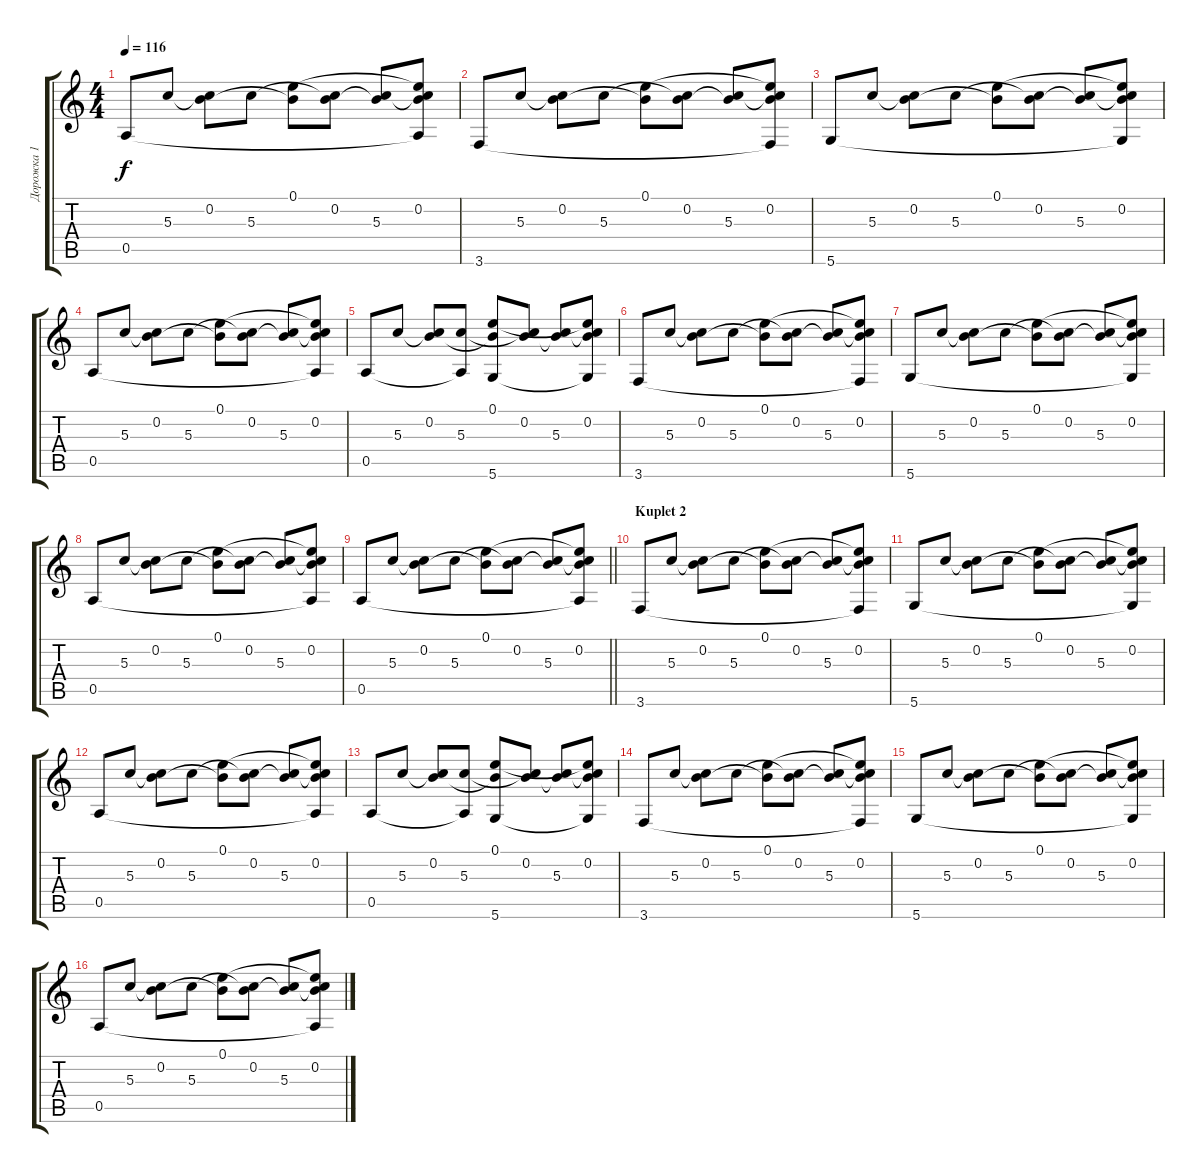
\track ("Дорожка 1" "Дорожка 1") {instrument acousticguitarsteel}
\staff {score tabs}
\tuning (E4 B3 G3 D3 A2 D2) {hide}
\ts (4 4)
\tempo 116
\clef g2
\ks c
0.5.8{dy f} 5.3.8 (0.2 5.3{t}).8 5.3.8 (0.1 0.2{t}).8 (0.2 5.3{t}).8 (0.2{t} 5.3).8 (0.1{t} 0.2 5.3{t} 0.5{t}).8 |
3.6.8 5.3.8 (0.2 5.3{t}).8 5.3.8 (0.1 0.2{t}).8 (0.2 5.3{t}).8 (0.2{t} 5.3).8 (0.1{t} 0.2 5.3{t} 3.6{t}).8 |
5.6.8 5.3.8 (0.2 5.3{t}).8 5.3.8 (0.1 0.2{t}).8 (0.2 5.3{t}).8 (0.2{t} 5.3).8 (0.1{t} 0.2 5.3{t} 5.6{t}).8 |
0.5.8 5.3.8 (0.2 5.3{t}).8 5.3.8 (0.1 0.2{t}).8 (0.2 5.3{t}).8 (0.2{t} 5.3).8 (0.1{t} 0.2 5.3{t} 0.5{t}).8 |
0.5.8 5.3.8 (0.2 5.3{t}).8 (5.3 0.5{t}).8 (0.1 0.2{t} 5.6).8 (0.2 5.3{t}).8 (0.2{t} 5.3).8 (0.1{t} 0.2 5.3{t} 5.6{t}).8 |
3.6.8 5.3.8 (0.2 5.3{t}).8 5.3.8 (0.1 0.2{t}).8 (0.2 5.3{t}).8 (0.2{t} 5.3).8 (0.1{t} 0.2 5.3{t} 3.6{t}).8 |
5.6.8 5.3.8 (0.2 5.3{t}).8 5.3.8 (0.1 0.2{t}).8 (0.2 5.3{t}).8 (0.2{t} 5.3).8 (0.1{t} 0.2 5.3{t} 5.6{t}).8 |
0.5.8 5.3.8 (0.2 5.3{t}).8 5.3.8 (0.1 0.2{t}).8 (0.2 5.3{t}).8 (0.2{t} 5.3).8 (0.1{t} 0.2 5.3{t} 0.5{t}).8 |
\barLineRight lightlight
0.5.8 5.3.8 (0.2 5.3{t}).8 5.3.8 (0.1 0.2{t}).8 (0.2 5.3{t}).8 (0.2{t} 5.3).8 (0.1{t} 0.2 5.3{t} 0.5{t}).8 |
\section ("" "Kuplet 2")
3.6.8 5.3.8 (0.2 5.3{t}).8 5.3.8 (0.1 0.2{t}).8 (0.2 5.3{t}).8 (0.2{t} 5.3).8 (0.1{t} 0.2 5.3{t} 3.6{t}).8 |
5.6.8 5.3.8 (0.2 5.3{t}).8 5.3.8 (0.1 0.2{t}).8 (0.2 5.3{t}).8 (0.2{t} 5.3).8 (0.1{t} 0.2 5.3{t} 5.6{t}).8 |
0.5.8 5.3.8 (0.2 5.3{t}).8 5.3.8 (0.1 0.2{t}).8 (0.2 5.3{t}).8 (0.2{t} 5.3).8 (0.1{t} 0.2 5.3{t} 0.5{t}).8 |
0.5.8 5.3.8 (0.2 5.3{t}).8 (5.3 0.5{t}).8 (0.1 0.2{t} 5.6).8 (0.2 5.3{t}).8 (0.2{t} 5.3).8 (0.1{t} 0.2 5.3{t} 5.6{t}).8 |
3.6.8 5.3.8 (0.2 5.3{t}).8 5.3.8 (0.1 0.2{t}).8 (0.2 5.3{t}).8 (0.2{t} 5.3).8 (0.1{t} 0.2 5.3{t} 3.6{t}).8 |
5.6.8 5.3.8 (0.2 5.3{t}).8 5.3.8 (0.1 0.2{t}).8 (0.2 5.3{t}).8 (0.2{t} 5.3).8 (0.1{t} 0.2 5.3{t} 5.6{t}).8 |
0.5.8 5.3.8 (0.2 5.3{t}).8 5.3.8 (0.1 0.2{t}).8 (0.2 5.3{t}).8 (0.2{t} 5.3).8 (0.1{t} 0.2 5.3{t} 0.5{t}).8
